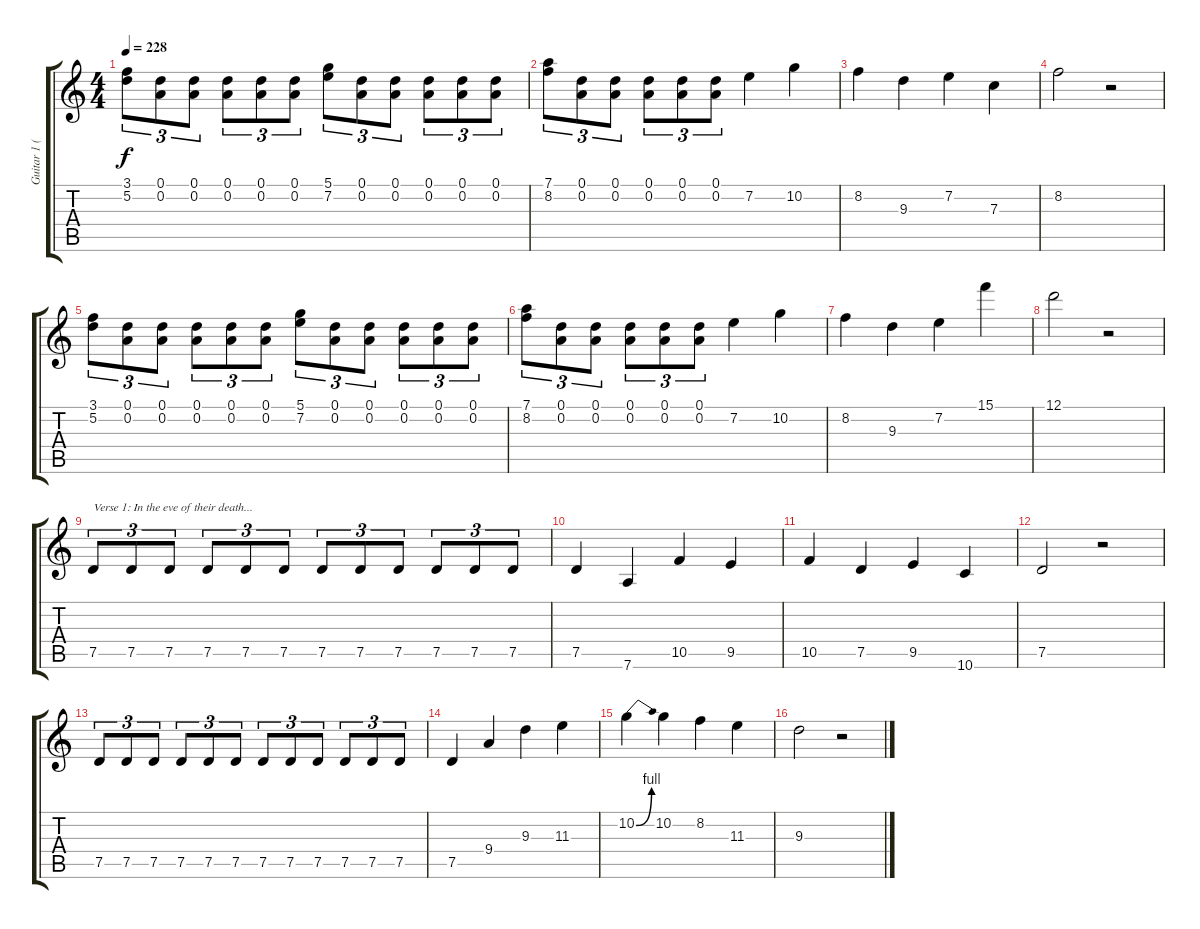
\track ("Guitar 1 (Alexi)" "Guitar 1 (") {instrument overdrivenguitar}
\staff {score tabs}
\tuning (D4 A3 F3 C3 G2 D2) {hide}
\ts (4 4)
\tempo 228
\clef g2
\ks c
(3.1 5.2).8{tu (3 2) dy f} (0.1 0.2).8{tu (3 2)} (0.1 0.2).8{tu (3 2)} (0.1 0.2).8{tu (3 2)} (0.1 0.2).8{tu (3 2)} (0.1 0.2).8{tu (3 2)} (5.1 7.2).8{tu (3 2)} (0.1 0.2).8{tu (3 2)} (0.1 0.2).8{tu (3 2)} (0.1 0.2).8{tu (3 2)} (0.1 0.2).8{tu (3 2)} (0.1 0.2).8{tu (3 2)} |
(7.1 8.2).8{tu (3 2)} (0.1 0.2).8{tu (3 2)} (0.1 0.2).8{tu (3 2)} (0.1 0.2).8{tu (3 2)} (0.1 0.2).8{tu (3 2)} (0.1 0.2).8{tu (3 2)} 7.2.4 10.2.4 |
8.2.4 9.3.4 7.2.4 7.3.4 |
8.2.2 r.2 |
(3.1 5.2).8{tu (3 2)} (0.1 0.2).8{tu (3 2)} (0.1 0.2).8{tu (3 2)} (0.1 0.2).8{tu (3 2)} (0.1 0.2).8{tu (3 2)} (0.1 0.2).8{tu (3 2)} (5.1 7.2).8{tu (3 2)} (0.1 0.2).8{tu (3 2)} (0.1 0.2).8{tu (3 2)} (0.1 0.2).8{tu (3 2)} (0.1 0.2).8{tu (3 2)} (0.1 0.2).8{tu (3 2)} |
(7.1 8.2).8{tu (3 2)} (0.1 0.2).8{tu (3 2)} (0.1 0.2).8{tu (3 2)} (0.1 0.2).8{tu (3 2)} (0.1 0.2).8{tu (3 2)} (0.1 0.2).8{tu (3 2)} 7.2.4 10.2.4 |
8.2.4 9.3.4 7.2.4 15.1.4 |
12.1.2 r.2 |
7.5.8{tu (3 2) txt "Verse 1: In the eve of their death..."} 7.5.8{tu (3 2)} 7.5.8{tu (3 2)} 7.5.8{tu (3 2)} 7.5.8{tu (3 2)} 7.5.8{tu (3 2)} 7.5.8{tu (3 2)} 7.5.8{tu (3 2)} 7.5.8{tu (3 2)} 7.5.8{tu (3 2)} 7.5.8{tu (3 2)} 7.5.8{tu (3 2)} |
7.5.4 7.6.4 10.5.4 9.5.4 |
10.5.4 7.5.4 9.5.4 10.6.4 |
7.5.2 r.2 |
7.5.8{tu (3 2)} 7.5.8{tu (3 2)} 7.5.8{tu (3 2)} 7.5.8{tu (3 2)} 7.5.8{tu (3 2)} 7.5.8{tu (3 2)} 7.5.8{tu (3 2)} 7.5.8{tu (3 2)} 7.5.8{tu (3 2)} 7.5.8{tu (3 2)} 7.5.8{tu (3 2)} 7.5.8{tu (3 2)} |
7.5.4 9.4.4 9.3.4 11.3.4 |
10.2{be (bend 0 0 60 4)}.4 10.2.4 8.2.4 11.3.4 |
9.3.2 r.2
